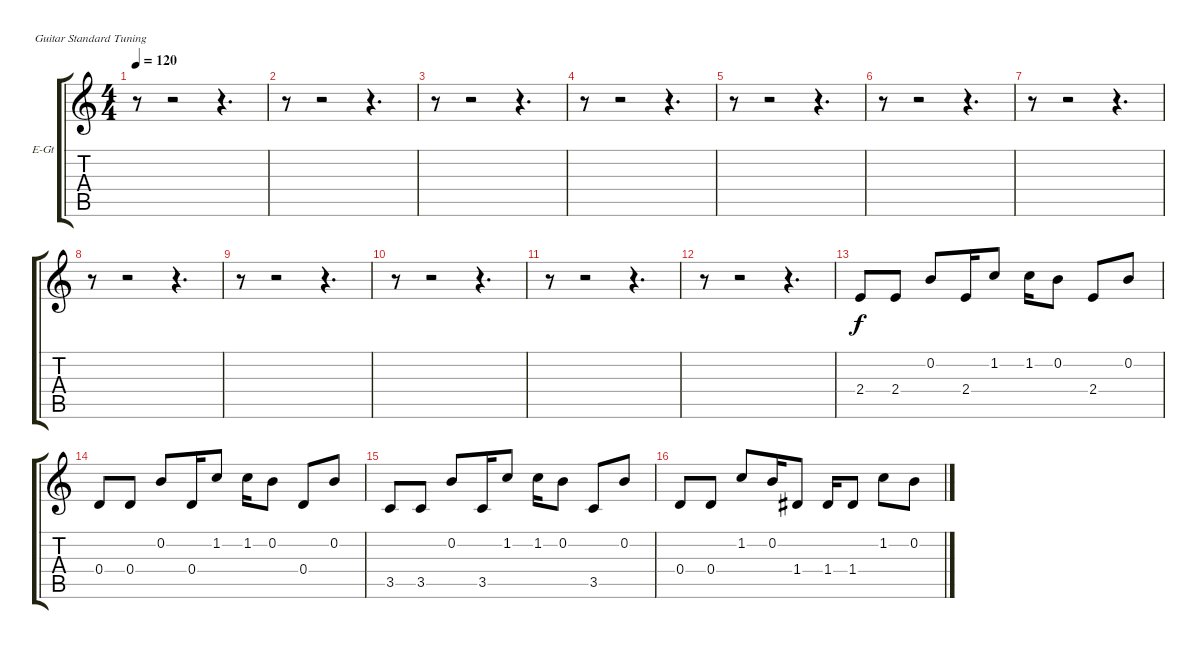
\defaultSystemsLayout 4
\bracketExtendMode groupsimilarinstruments
\firstSystemTrackNameOrientation horizontal
\otherSystemsTrackNameOrientation horizontal
\track ("Electric Guitar" "E-Gt") {instrument distortionguitar}
\staff {score tabs}
\tuning (E4 B3 G3 D3 A2 E2)
\ts (4 4)
\tempo 120
\clef g2
\scale
0.333333
\ks c
r.8{dy f} r.2 r.4{d} |
\scale
0.333333 r.8 r.2 r.4{d} |
\scale
0.333333 r.8 r.2 r.4{d} |
\scale
0.333333 r.8 r.2 r.4{d} |
\scale
0.333333 r.8 r.2 r.4{d} |
\scale
0.333333 r.8 r.2 r.4{d} |
\scale
0.333333 r.8 r.2 r.4{d} |
\scale
0.333333 r.8 r.2 r.4{d} |
\scale
0.333333 r.8 r.2 r.4{d} |
\scale
0.333333 r.8 r.2 r.4{d} |
\scale
0.333333 r.8 r.2 r.4{d} |
\scale
0.333333 r.8 r.2 r.4{d} |
\scale
0.333333 2.4.8 2.4.8 0.2.8 2.4.16 1.2.8 1.2.16 0.2.8 2.4.8 0.2.8 |
\scale
0.333333 0.4.8 0.4.8 0.2.8 0.4.16 1.2.8 1.2.16 0.2.8 0.4.8 0.2.8 |
\scale
0.333333 3.5.8 3.5.8 0.2.8 3.5.16 1.2.8 1.2.16 0.2.8 3.5.8 0.2.8 |
\scale
0.333333 0.4.8 0.4.8 1.2.8 0.2.16 1.4.8 1.4.16 1.4.8 1.2.8 0.2.8
